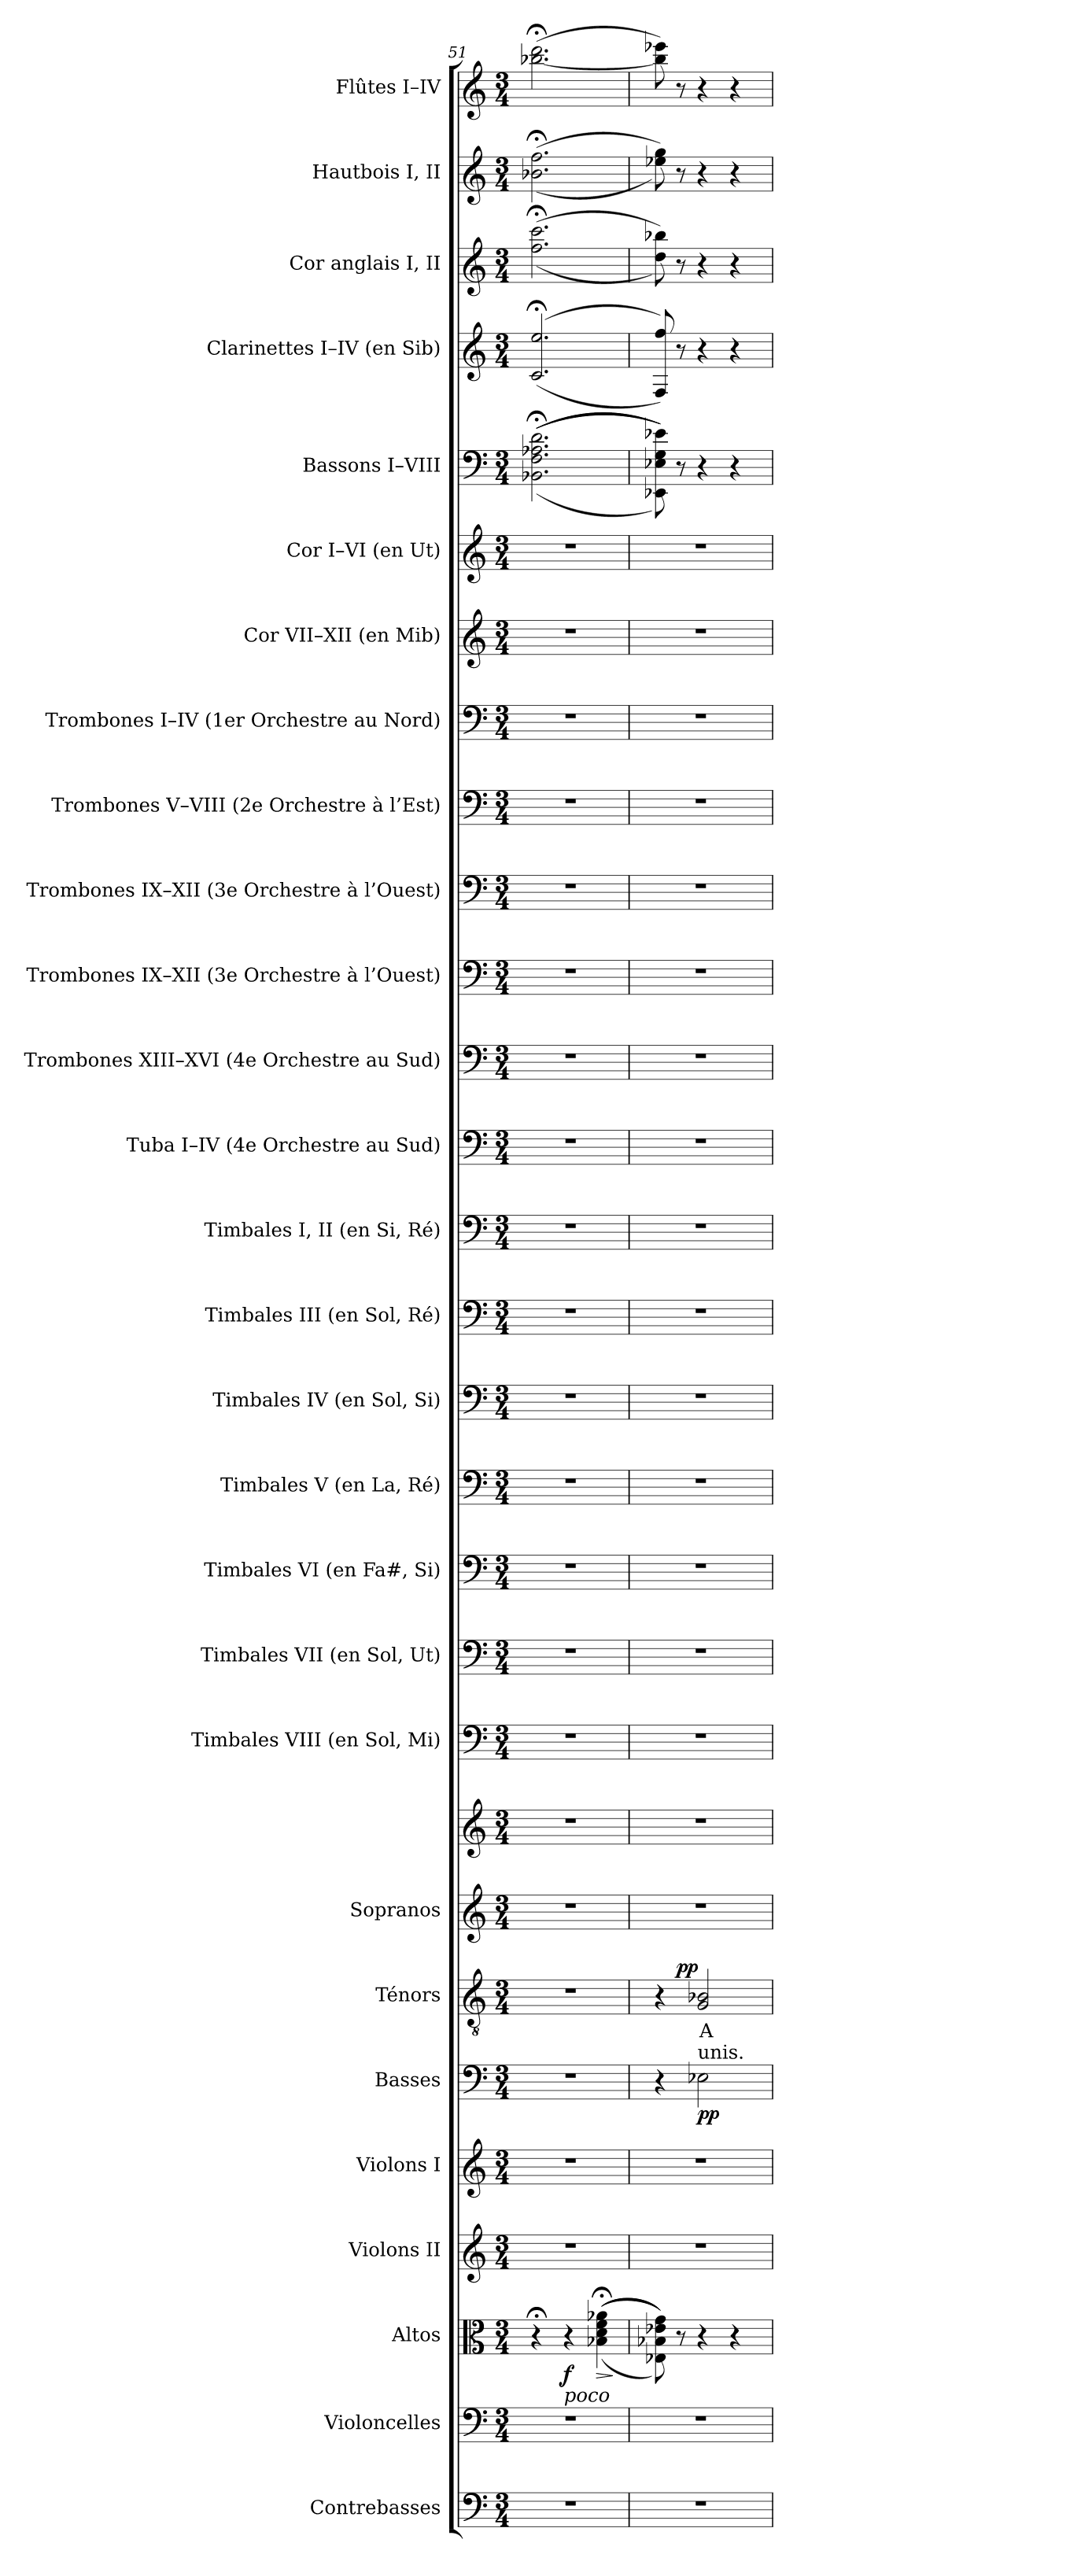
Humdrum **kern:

**kern	**kern	**kern	**dynam	**kern	**kern	**kern	**dynam	**kern	**text	**dynam	**kern	**kern	**kern	**kern	**kern	**kern	**kern	**kern	**kern	**kern	**kern	**kern	**kern	**kern	**kern	**kern	**kern	**kern	**kern	**kern	**kern	**kern
*part28	*part27	*part26	*part26	*part25	*part24	*part23	*part23	*part22	*part22	*part22	*part21	*part21	*part20	*part19	*part18	*part17	*part16	*part15	*part14	*part13	*part12	*part11	*part10	*part9	*part8	*part7	*part6	*part5	*part4	*part3	*part2	*part1
*staff29	*staff28	*staff27	*staff27	*staff26	*staff25	*staff24	*staff24	*staff23	*staff23	*staff23	*staff22	*staff21	*staff20	*staff19	*staff18	*staff17	*staff16	*staff15	*staff14	*staff13	*staff12	*staff11	*staff10	*staff9	*staff8	*staff7	*staff6	*staff5	*staff4	*staff3	*staff2	*staff1
*I"Contrebasses	*I"Violoncelles	*I"Altos	*	*I"Violons II	*I"Violons I	*I"Basses	*	*I"Ténors	*	*	*I"Sopranos	*	*I"Timbales VIII (en Sol, Mi)	*I"Timbales VII (en Sol, Ut)	*I"Timbales VI (en Fa#, Si)	*I"Timbales V (en La, Ré)	*I"Timbales IV (en Sol, Si)	*I"Timbales III (en Sol, Ré)	*I"Timbales I, II (en Si, Ré)	*I"Tuba I–IV (4e Orchestre au Sud)	*I"Trombones XIII–XVI (4e Orchestre au Sud)	*I"Trombones IX–XII (3e Orchestre à l’Ouest)	*I"Trombones IX–XII (3e Orchestre à l’Ouest)	*I"Trombones V–VIII (2e Orchestre à l’Est)	*I"Trombones I–IV (1er Orchestre au Nord)	*I"Cor VII–XII (en Mib)	*I"Cor I–VI (en Ut)	*I"Bassons I–VIII	*I"Clarinettes I–IV (en Sib)	*I"Cor anglais I, II	*I"Hautbois I, II	*I"Flûtes I–IV
*I'Cb.	*I'Vlles	*I'Altos	*	*I'Vns II	*I'Vns I	*I'Basses	*	*I'Tén.	*	*	*I'Sopr.	*	*I'VIII	*I'VII	*I'VI	*I'Timb.  V	*I'IV	*I'III	*I'I, II	*I'Tb.	*I'4e Orchestre	*	*I'Trb.  3e Orchestre	*I'2e Orchestre	*I'1er Orchestre	*I'Cor (Mib)	*I'Cor (Ut)	*I'Bns	*I'Cl. (Sib)	*I'C. a.	*I'Hb.	*I'Fl.
*clefF4	*clefF4	*clefC3	*	*clefG2	*clefG2	*clefF4	*	*clefGv2	*	*	*clefG2	*clefG2	*clefF4	*clefF4	*clefF4	*clefF4	*clefF4	*clefF4	*clefF4	*clefF4	*clefF4	*clefF4	*clefF4	*clefF4	*clefF4	*clefG2	*clefG2	*clefF4	*clefG2	*clefG2	*clefG2	*clefG2
*ITrd7c12	*	*	*	*	*	*	*	*ITrd7c12	*	*	*	*	*	*	*	*	*	*	*	*	*	*	*	*	*	*ITrd5c9	*ITrd7c12	*	*ITrd1c2	*ITrd4c7	*	*
*k[]	*k[]	*k[]	*	*k[]	*k[]	*k[]	*	*k[]	*	*	*k[]	*k[]	*k[]	*k[]	*k[]	*k[]	*k[]	*k[]	*k[]	*k[]	*k[]	*k[]	*k[]	*k[]	*k[]	*k[b-e-a-]	*k[]	*k[]	*k[b-e-]	*k[b-]	*k[]	*k[]
*C:	*C:	*C:	*	*C:	*C:	*C:	*	*C:	*	*	*C:	*C:	*C:	*C:	*C:	*C:	*C:	*C:	*C:	*C:	*C:	*C:	*C:	*C:	*C:	*E-:	*C:	*C:	*B-:	*F:	*C:	*C:
*M3/4	*M3/4	*M3/4	*	*M3/4	*M3/4	*M3/4	*	*M3/4	*	*	*M3/4	*M3/4	*M3/4	*M3/4	*M3/4	*M3/4	*M3/4	*M3/4	*M3/4	*M3/4	*M3/4	*M3/4	*M3/4	*M3/4	*M3/4	*M3/4	*M3/4	*M3/4	*M3/4	*M3/4	*M3/4	*M3/4
=51	=51	=51	=51	=51	=51	=51	=51	=51	=51	=51	=51	=51	=51	=51	=51	=51	=51	=51	=51	=51	=51	=51	=51	=51	=51	=51	=51	=51	=51	=51	=51	=51
!LO:N:vis=1	!LO:N:vis=1	!	!	!LO:N:vis=1	!LO:N:vis=1	!LO:N:vis=1	!	!LO:N:vis=1	!	!	!LO:N:vis=1	!LO:N:vis=1	!LO:N:vis=1	!LO:N:vis=1	!LO:N:vis=1	!LO:N:vis=1	!LO:N:vis=1	!LO:N:vis=1	!LO:N:vis=1	!LO:N:vis=1	!LO:N:vis=1	!LO:N:vis=1	!LO:N:vis=1	!LO:N:vis=1	!LO:N:vis=1	!LO:N:vis=1	!LO:N:vis=1	!	!	!	!	!
2.r	2.r	4r;	.	2.r	2.r	2.r	.	2.r	.	.	2.r	2.r	2.r	2.r	2.r	2.r	2.r	2.r	2.r	2.r	2.r	2.r	2.r	2.r	2.r	2.r	2.r	((((2.BB-Xi\; 2.Fi; 2.A-Xi; 2.di;	((2.B-i/; 2.ddi;	((2.b-i\; 2.ffi;	((2.b-Xi\; 2.ffi;	([<2.bb-Xi\; 2.dddi;
!	!	!LO:TX:b:i:t=poco	!	!	!	!	!	!	!	!	!	!	!	!	!	!	!	!	!	!	!	!	!	!	!	!	!	!	!	!	!	!
.	.	4r	f	.	.	.	.	.	.	.	.	.	.	.	.	.	.	.	.	.	.	.	.	.	.	.	.	.	.	.	.	.
!	!	!	!LO:HP:b	!	!	!	!	!	!	!	!	!	!	!	!	!	!	!	!	!	!	!	!	!	!	!	!	!	!	!	!	!
.	.	((((4B-Xi\; 4di; 4fi; 4a-Xi;	>	.	.	.	.	.	.	.	.	.	.	.	.	.	.	.	.	.	.	.	.	.	.	.	.	.	.	.	.	.
.	.	.	]	.	.	.	.	.	.	.	.	.	.	.	.	.	.	.	.	.	.	.	.	.	.	.	.	.	.	.	.	.
=52	=52	=52	=52	=52	=52	=52	=52	=52	=52	=52	=52	=52	=52	=52	=52	=52	=52	=52	=52	=52	=52	=52	=52	=52	=52	=52	=52	=52	=52	=52	=52	=52
!LO:N:vis=1	!LO:N:vis=1	!	!	!LO:N:vis=1	!LO:N:vis=1	!	!	!	!	!	!LO:N:vis=1	!LO:N:vis=1	!LO:N:vis=1	!LO:N:vis=1	!LO:N:vis=1	!LO:N:vis=1	!LO:N:vis=1	!LO:N:vis=1	!LO:N:vis=1	!LO:N:vis=1	!LO:N:vis=1	!LO:N:vis=1	!LO:N:vis=1	!LO:N:vis=1	!LO:N:vis=1	!LO:N:vis=1	!LO:N:vis=1	!	!	!	!	!
*	*	*	*	*	*	*	*	*^	*	*	*	*	*	*	*	*	*	*	*	*	*	*	*	*	*	*	*	*	*	*	*	*
2.r	2.r	8E-Xi\ 8B-Xi 8e-Xi 8gi))))	.	2.r	2.r	4r	.	4r	8ryy	.	.	2.r	2.r	2.r	2.r	2.r	2.r	2.r	2.r	2.r	2.r	2.r	2.r	2.r	2.r	2.r	2.r	2.r	8EE-Xi\ 8E-Xi 8Gi 8e-Xi))))	8E-i/ 8ee-i))	8gi\ 8ee-Xi))	8ee-Xi\ 8ggi))	8bb-i\] 8eee-Xi)
.	.	8r	.	.	.	.	.	.	2ryy	.	pp	.	.	.	.	.	.	.	.	.	.	.	.	.	.	.	.	.	8r	8r	8r	8r	8r
!	!	!	!	!	!	!LO:TX:a:t=unis.	!	!	!	!	!	!	!	!	!	!	!	!	!	!	!	!	!	!	!	!	!	!	!	!	!	!	!
!	!	!	!	!	!	!	!	!	!	!LO:LY:b:color=#000000	!	!	!	!	!	!	!	!	!	!	!	!	!	!	!	!	!	!	!	!	!	!	!
.	.	4r	.	.	.	2E-Xi\	pp	2GGi/ 2BB-Xi	.	A-	.	.	.	.	.	.	.	.	.	.	.	.	.	.	.	.	.	.	4r	4r	4r	4r	4r
.	.	4r	.	.	.	.	.	.	.	.	.	.	.	.	.	.	.	.	.	.	.	.	.	.	.	.	.	.	4r	4r	4r	4r	4r
.	.	.	.	.	.	.	.	.	8ryy	.	.	.	.	.	.	.	.	.	.	.	.	.	.	.	.	.	.	.	.	.	.	.	.
*	*	*	*	*	*	*	*	*v	*v	*	*	*	*	*	*	*	*	*	*	*	*	*	*	*	*	*	*	*	*	*	*	*	*
=	=	=	=	=	=	=	=	=	=	=	=	=	=	=	=	=	=	=	=	=	=	=	=	=	=	=	=	=	=	=	=	=
*-	*-	*-	*-	*-	*-	*-	*-	*-	*-	*-	*-	*-	*-	*-	*-	*-	*-	*-	*-	*-	*-	*-	*-	*-	*-	*-	*-	*-	*-	*-	*-	*-
